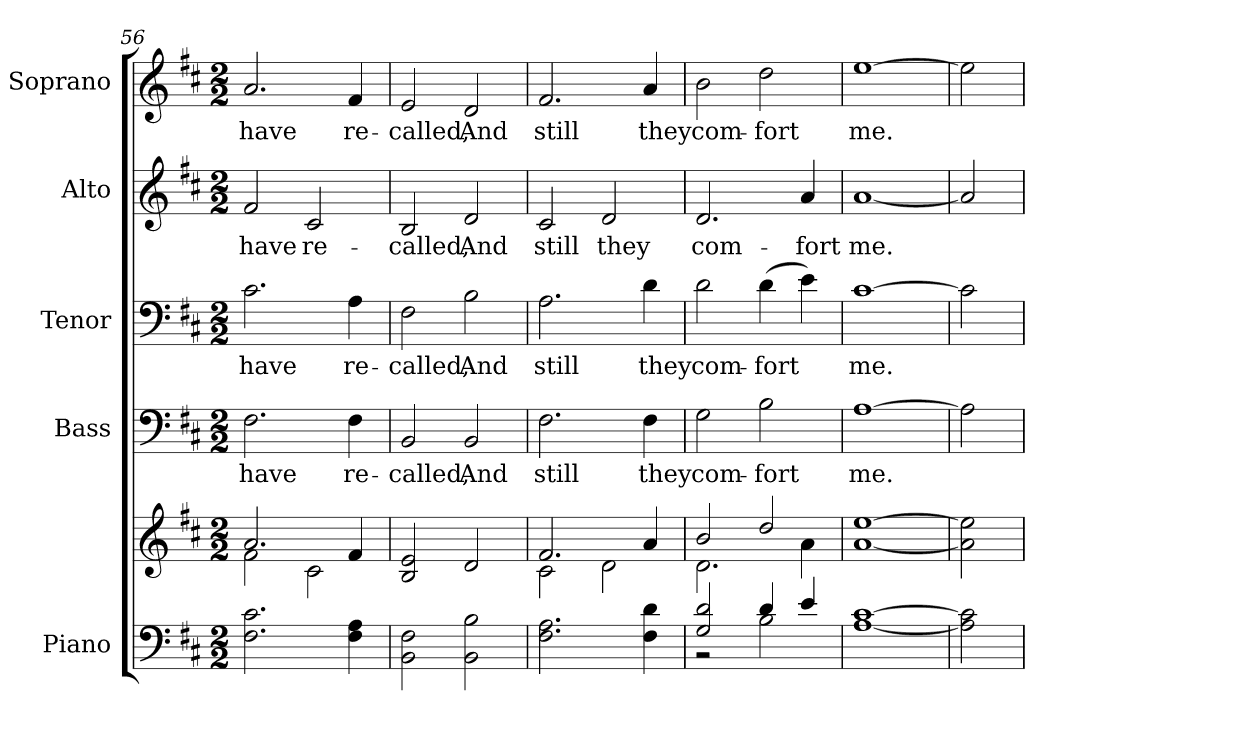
**kern	**kern	**kern	**text	**kern	**text	**kern	**text	**kern	**text
*part5	*part5	*part4	*part4	*part3	*part3	*part2	*part2	*part1	*part1
*staff6	*staff5	*staff4	*staff4	*staff3	*staff3	*staff2	*staff2	*staff1	*staff1
*I"Piano	*	*I"Bass	*	*I"Tenor	*	*I"Alto	*	*I"Soprano	*
*I'Pno.	*	*I'B.	*	*I'T.	*	*I'A.	*	*I'S.	*
*clefF4	*clefG2	*clefF4	*	*clefF4	*	*clefG2	*	*clefG2	*
*k[f#c#]	*k[f#c#]	*k[f#c#]	*	*k[f#c#]	*	*k[f#c#]	*	*k[f#c#]	*
*D:	*D:	*D:	*	*D:	*	*D:	*	*D:	*
*M2/2	*M2/2	*M2/2	*	*M2/2	*	*M2/2	*	*M2/2	*
=56	=56	=56	=56	=56	=56	=56	=56	=56	=56
*	*^	*	*	*	*	*	*	*	*
!	!	!	!	!LO:LY:b:color=#000000	!	!	!	!	!	!
!	!	!	!	!	!	!LO:LY:b:color=#000000	!	!	!	!
!	!	!	!	!	!	!	!	!LO:LY:b:color=#000000	!	!
!	!	!	!	!	!	!	!	!	!	!LO:LY:b:color=#000000
2.F#i\ 2.c#i	2.ai/	2f#i\	2.F#i\	have	2.c#i\	have	2f#i/	have	2.ai/	have
!	!	!	!	!	!	!	!	!LO:LY:b:color=#000000	!	!
.	.	2c#i\	.	.	.	.	2c#i/	re-	.	.
!	!	!	!	!LO:LY:b:color=#000000	!	!	!	!	!	!
!	!	!	!	!	!	!LO:LY:b:color=#000000	!	!	!	!
!	!	!	!	!	!	!	!	!	!	!LO:LY:b:color=#000000
4F#i\ 4Ai	4f#i/	.	4F#i\	re-	4Ai\	re-	.	.	4f#i/	re-
*	*v	*v	*	*	*	*	*	*	*	*
=57	=57	=57	=57	=57	=57	=57	=57	=57	=57
!	!	!	!LO:LY:b:color=#000000	!	!	!	!	!	!
!	!	!	!	!	!LO:LY:b:color=#000000	!	!	!	!
!	!	!	!	!	!	!	!LO:LY:b:color=#000000	!	!
!	!	!	!	!	!	!	!	!	!LO:LY:b:color=#000000
2BBi\ 2F#i	2Bi/ 2ei	2BBi/	-called,	2F#i\	-called,	2Bi/	-called,	2ei/	-called,
!	!	!	!LO:LY:b:color=#000000	!	!	!	!	!	!
!	!	!	!	!	!LO:LY:b:color=#000000	!	!	!	!
!	!	!	!	!	!	!	!LO:LY:b:color=#000000	!	!
!	!	!	!	!	!	!	!	!	!LO:LY:b:color=#000000
2BBi\ 2Bi	2di/	2BBi/	And	2Bi\	And	2di/	And	2di/	And
=58	=58	=58	=58	=58	=58	=58	=58	=58	=58
*	*^	*	*	*	*	*	*	*	*
!	!	!	!	!LO:LY:b:color=#000000	!	!	!	!	!	!
!	!	!	!	!	!	!LO:LY:b:color=#000000	!	!	!	!
!	!	!	!	!	!	!	!	!LO:LY:b:color=#000000	!	!
!	!	!	!	!	!	!	!	!	!	!LO:LY:b:color=#000000
2.F#i\ 2.Ai	2.f#i/	2c#i\	2.F#i\	still	2.Ai\	still	2c#i/	still	2.f#i/	still
!	!	!	!	!	!	!	!	!LO:LY:b:color=#000000	!	!
.	.	2di\	.	.	.	.	2di/	they	.	.
!	!	!	!	!LO:LY:b:color=#000000	!	!	!	!	!	!
!	!	!	!	!	!	!LO:LY:b:color=#000000	!	!	!	!
!	!	!	!	!	!	!	!	!	!	!LO:LY:b:color=#000000
4F#i\ 4di	4ai/	.	4F#i\	they	4di\	they	.	.	4ai/	they
!!LO:PB:g=z
=59	=59	=59	=59	=59	=59	=59	=59	=59	=59	=59
*^	*	*	*	*	*	*	*	*	*	*
!	!	!	!	!	!LO:LY:b:color=#000000	!	!	!	!	!	!
!	!	!	!	!	!	!	!LO:LY:b:color=#000000	!	!	!	!
!	!	!	!	!	!	!	!	!	!LO:LY:b:color=#000000	!	!
!	!	!	!	!	!	!	!	!	!	!	!LO:LY:b:color=#000000
2Gi/ 2di	2r	2bi/	2.di\	2Gi\	com-	2di\	com-	2.di/	com-	2bi\	com-
!	!	!	!	!	!LO:LY:b:color=#000000	!	!	!	!	!	!
!	!	!	!	!	!	!	!LO:LY:b:color=#000000	!	!	!	!
!	!	!	!	!	!	!	!	!	!	!	!LO:LY:b:color=#000000
4di/	2Bi\	2ddi/	.	2Bi\	-fort	(4di\	-fort	.	.	2ddi\	-fort
!	!	!	!	!	!	!	!	!	!LO:LY:b:color=#000000	!	!
4ei/	.	.	4ai\	.	.	4ei\)	.	4ai/	-fort	.	.
*v	*v	*	*	*	*	*	*	*	*	*	*
*	*v	*v	*	*	*	*	*	*	*	*
=60	=60	=60	=60	=60	=60	=60	=60	=60	=60
*	*^	*	*	*	*	*	*	*	*
!	!	!	!	!LO:LY:b:color=#000000	!	!	!	!	!	!
*	*v	*v	*	*	*	*	*	*	*	*
*	*^	*	*	*	*	*	*	*	*
!	!	!	!	!	!	!LO:LY:b:color=#000000	!	!	!	!
*	*v	*v	*	*	*	*	*	*	*	*
*	*^	*	*	*	*	*	*	*	*
!	!	!	!	!	!	!	!	!LO:LY:b:color=#000000	!	!
*	*v	*v	*	*	*	*	*	*	*	*
*	*^	*	*	*	*	*	*	*	*
!	!	!	!	!	!	!	!	!	!	!LO:LY:b:color=#000000
*	*v	*v	*	*	*	*	*	*	*	*
[1Ai [1c#i	[1ai [1eei	[1Ai	me.	[1c#i	me.	[1ai	me.	[1eei	me.
=61	=61	=61	=61	=61	=61	=61	=61	=61	=61
2Ai] 2c#i]	2ai] 2eei]	2Ai]	.	2c#i]	.	2ai]	.	2eei]	.
=	=	=	=	=	=	=	=	=	=
*-	*-	*-	*-	*-	*-	*-	*-	*-	*-
